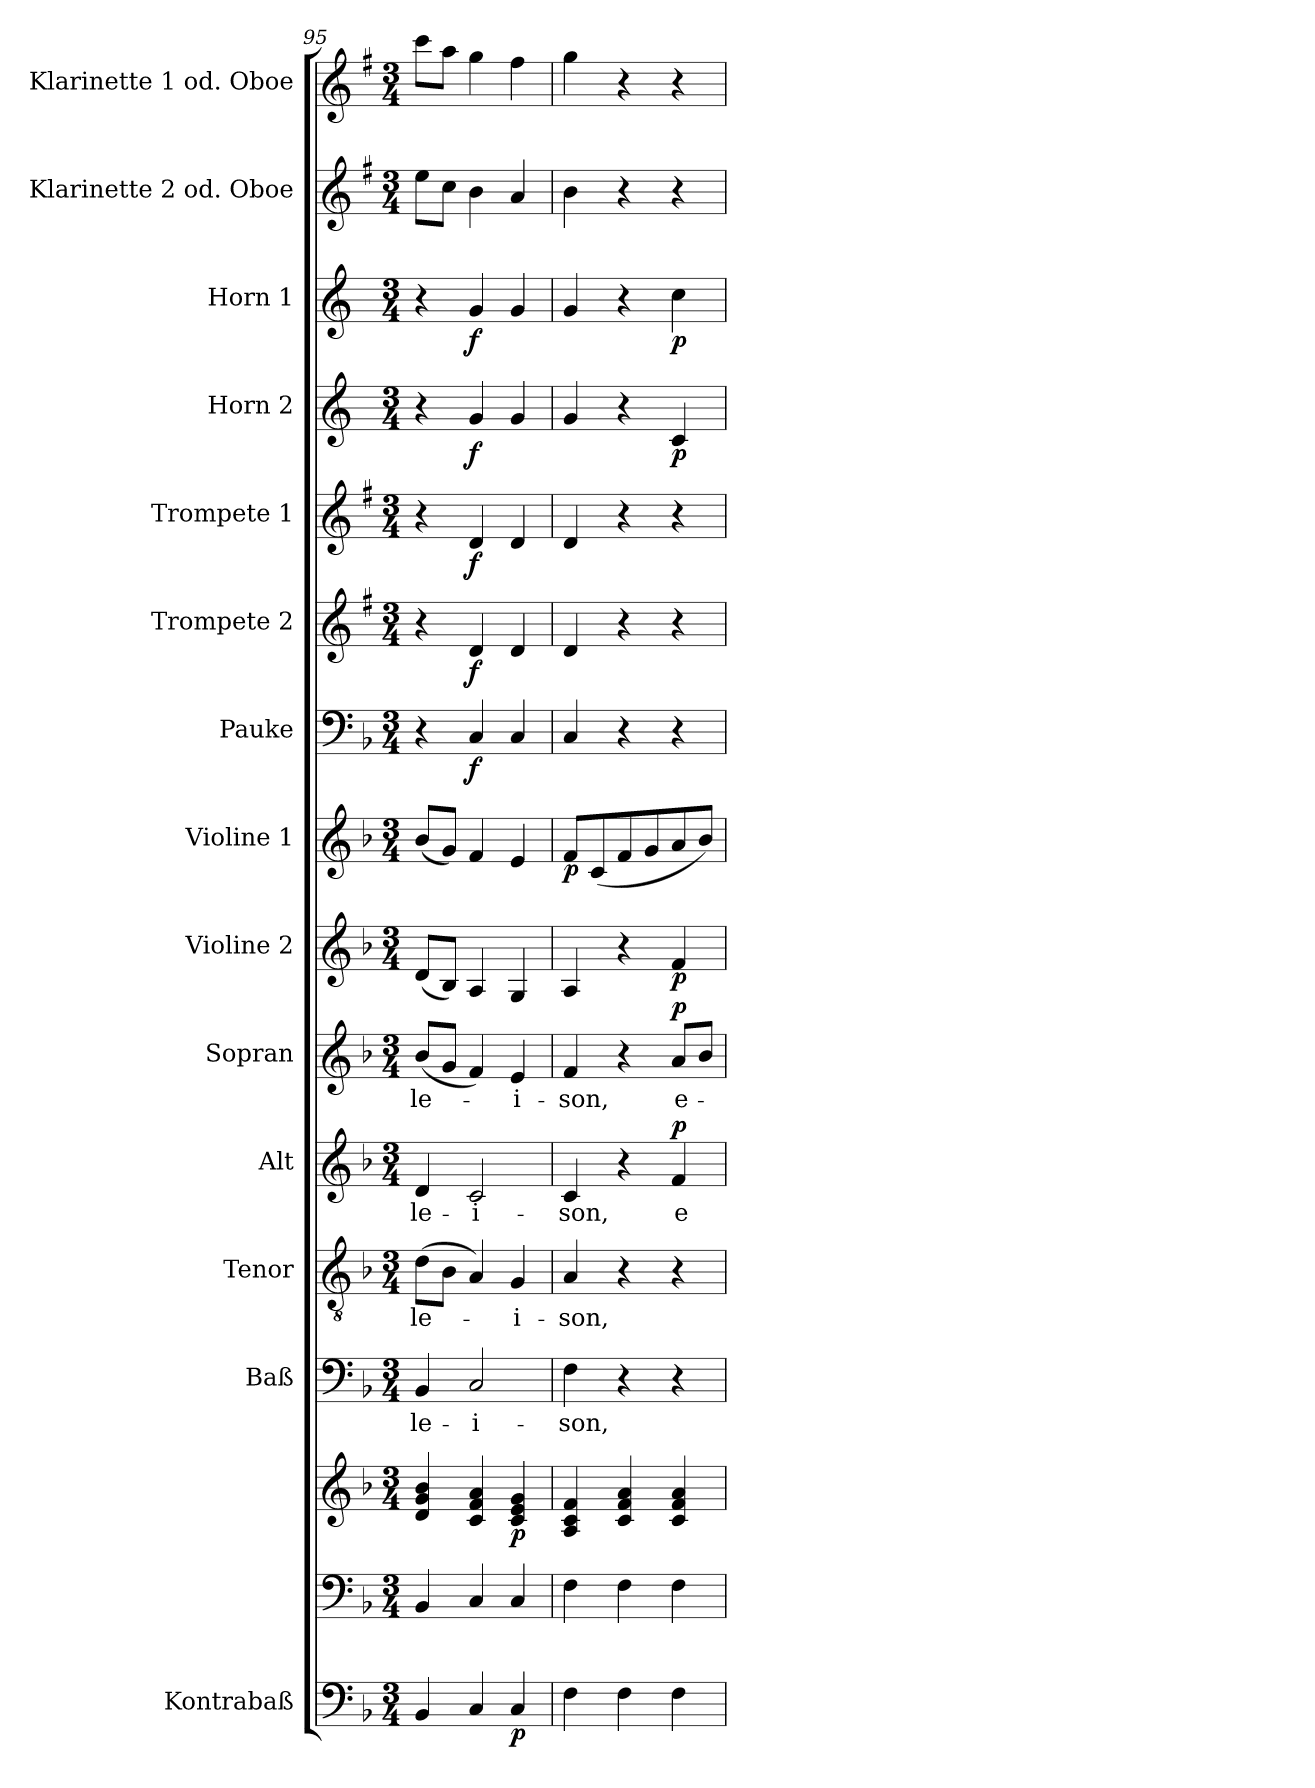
**kern	**dynam	**kern	**kern	**dynam	**kern	**text	**kern	**text	**kern	**text	**dynam	**kern	**text	**dynam	**kern	**dynam	**kern	**dynam	**kern	**dynam	**kern	**dynam	**kern	**dynam	**kern	**dynam	**kern	**dynam	**kern	**kern
*part15	*part15	*part14	*part14	*part14	*part13	*part13	*part12	*part12	*part11	*part11	*part11	*part10	*part10	*part10	*part9	*part9	*part8	*part8	*part7	*part7	*part6	*part6	*part5	*part5	*part4	*part4	*part3	*part3	*part2	*part1
*staff16	*staff16	*staff15	*staff14	*staff14/15	*staff13	*staff13	*staff12	*staff12	*staff11	*staff11	*staff11	*staff10	*staff10	*staff10	*staff9	*staff9	*staff8	*staff8	*staff7	*staff7	*staff6	*staff6	*staff5	*staff5	*staff4	*staff4	*staff3	*staff3	*staff2	*staff1
*I"Kontrabaß	*	*	*	*	*I"Baß	*	*I"Tenor	*	*I"Alt	*	*	*I"Sopran	*	*	*I"Violine 2	*	*I"Violine 1	*	*I"Pauke	*	*I"Trompete 2	*	*I"Trompete 1	*	*I"Horn 2	*	*I"Horn 1	*	*I"Klarinette 2 od. Oboe	*I"Klarinette 1 od. Oboe
*	*	*	*	*	*	*	*	*	*	*	*	*	*	*	*	*	*	*	*	*	*I'Tpt	*	*I'Tpt	*	*I'Hn	*	*I'Hn	*	*	*
*clefF4	*	*clefF4	*clefG2	*	*clefF4	*	*clefGv2	*	*clefG2	*	*	*clefG2	*	*	*clefG2	*	*clefG2	*	*clefF4	*	*clefG2	*	*clefG2	*	*clefG2	*	*clefG2	*	*clefG2	*clefG2
*ITrd7c12	*	*	*	*	*	*	*	*	*	*	*	*	*	*	*	*	*	*	*	*	*ITrd1c2	*	*ITrd1c2	*	*ITrd4c7	*	*ITrd4c7	*	*ITrd1c2	*ITrd1c2
*k[b-]	*	*k[b-]	*k[b-]	*	*k[b-]	*	*k[b-]	*	*k[b-]	*	*	*k[b-]	*	*	*k[b-]	*	*k[b-]	*	*k[b-]	*	*k[b-]	*	*k[b-]	*	*k[b-]	*	*k[b-]	*	*k[b-]	*k[b-]
*F:	*	*F:	*F:	*	*F:	*	*F:	*	*F:	*	*	*F:	*	*	*F:	*	*F:	*	*F:	*	*F:	*	*F:	*	*F:	*	*F:	*	*F:	*F:
*M3/4	*	*M3/4	*M3/4	*	*M3/4	*	*M3/4	*	*M3/4	*	*	*M3/4	*	*	*M3/4	*	*M3/4	*	*M3/4	*	*M3/4	*	*M3/4	*	*M3/4	*	*M3/4	*	*M3/4	*M3/4
=95	=95	=95	=95	=95	=95	=95	=95	=95	=95	=95	=95	=95	=95	=95	=95	=95	=95	=95	=95	=95	=95	=95	=95	=95	=95	=95	=95	=95	=95	=95
!	!	!	!	!	!	!LO:LY:b	!	!LO:LY:b	!	!LO:LY:b	!	!	!LO:LY:b	!	!	!	!	!	!	!	!	!	!	!	!	!	!	!	!	!
4BBB-/	.	4BB-/	4d/ 4g/ 4b-/	.	4BB-/	-le-	(>8d\L	-le-	4d/	-le-	.	(<8b-/L	-le-	.	(<8d/L	.	(<8b-/L	.	4r	.	4r	.	4r	.	4r	.	4r	.	8dd\L	8bb-\L
.	.	.	.	.	.	.	8B-\J	.	.	.	.	8g/J	.	.	8B-/J)	.	8g/J)	.	.	.	.	.	.	.	.	.	.	.	8b-\J	8gg\J
!	!	!	!	!	!	!LO:LY:b	!	!	!	!LO:LY:b	!	!	!	!	!	!	!	!	!	!LO:DY:b	!	!LO:DY:b	!	!LO:DY:b	!	!LO:DY:b	!	!LO:DY:b	!	!
4CC/	.	4C/	4c/ 4f/ 4a/	.	2C/	-i-	4A/)	.	2c/	-i-	.	4f/)	.	.	4A/	.	4f/	.	4C/	f	4c/	f	4c/	f	4c/	f	4c/	f	4a\	4ff\
!	!LO:DY:b	!	!	!LO:DY:b	!	!	!	!LO:LY:b	!	!	!	!	!LO:LY:b	!	!	!	!	!	!	!	!	!	!	!	!	!	!	!	!	!
4CC/	p	4C/	4c/ 4e/ 4g/	p	.	.	4G/	-i-	.	.	.	4e/	-i-	.	4G/	.	4e/	.	4C/	.	4c/	.	4c/	.	4c/	.	4c/	.	4g/	4ee\
=96	=96	=96	=96	=96	=96	=96	=96	=96	=96	=96	=96	=96	=96	=96	=96	=96	=96	=96	=96	=96	=96	=96	=96	=96	=96	=96	=96	=96	=96	=96
!	!	!	!	!	!	!LO:LY:b	!	!LO:LY:b	!	!LO:LY:b	!	!	!LO:LY:b	!	!	!	!	!LO:DY:b	!	!	!	!	!	!	!	!	!	!	!	!
4FF\	.	4F\	4A/ 4c/ 4f/	.	4F\	-son,	4A/	-son,	4c/	-son,	.	4f/	-son,	.	4A/	.	8f/L	p	4C/	.	4c/	.	4c/	.	4c/	.	4c/	.	4a\	4ff\
.	.	.	.	.	.	.	.	.	.	.	.	.	.	.	.	.	(<8c/	.	.	.	.	.	.	.	.	.	.	.	.	.
4FF\	.	4F\	4c/ 4f/ 4a/	.	4r	.	4r	.	4r	.	.	4r	.	.	4r	.	8f/	.	4r	.	4r	.	4r	.	4r	.	4r	.	4r	4r
.	.	.	.	.	.	.	.	.	.	.	.	.	.	.	.	.	8g/	.	.	.	.	.	.	.	.	.	.	.	.	.
!	!	!	!	!	!	!	!	!	!	!LO:LY:b	!LO:DY:a	!	!LO:LY:b	!LO:DY:a	!	!LO:DY:b	!	!	!	!	!	!	!	!	!	!LO:DY:b	!	!LO:DY:b	!	!
4FF\	.	4F\	4c/ 4f/ 4a/	.	4r	.	4r	.	4f/	e-	p	8a/L	e-	p	4f/	p	8a/	.	4r	.	4r	.	4r	.	4F/	p	4f\	p	4r	4r
.	.	.	.	.	.	.	.	.	.	.	.	8b-/J	.	.	.	.	8b-/J)	.	.	.	.	.	.	.	.	.	.	.	.	.
=	=	=	=	=	=	=	=	=	=	=	=	=	=	=	=	=	=	=	=	=	=	=	=	=	=	=	=	=	=	=
*-	*-	*-	*-	*-	*-	*-	*-	*-	*-	*-	*-	*-	*-	*-	*-	*-	*-	*-	*-	*-	*-	*-	*-	*-	*-	*-	*-	*-	*-	*-
